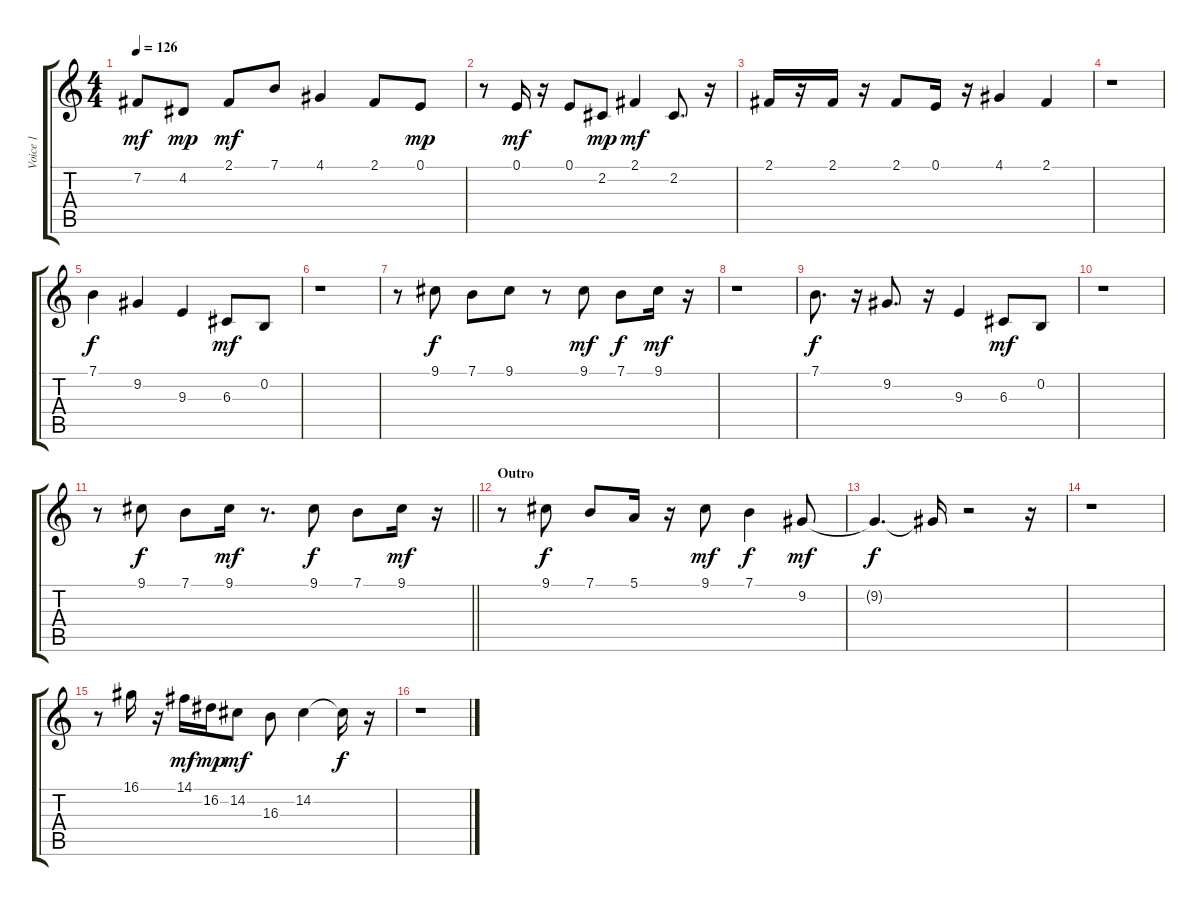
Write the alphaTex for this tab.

\track ("Voice 1" "Voice 1") {instrument lead1square}
\staff {score tabs}
\tuning (E4 B3 G3 D3 A2 E2) {hide}
\ts (4 4)
\tempo 126
\clef g2
\ks c
7.2.8{dy mf} 4.2.8{dy mp} 2.1.8{dy mf} 7.1.8 4.1.4 2.1.8 0.1.8{dy mp} |
r.8 0.1.16{dy mf} r.16 0.1.8 2.2.8{dy mp} 2.1.4{dy mf} 2.2.8{d} r.16 |
2.1.16 r.16 2.1.16 r.16 2.1.8 0.1.16 r.16 4.1.4 2.1.4 |
r.1 |
7.1.4{dy f} 9.2.4 9.3.4 6.3.8{dy mf} 0.2.8 |
r.1 |
r.8 9.1.8{dy f} 7.1.8 9.1.8 r.8 9.1.8{dy mf} 7.1.8{dy f} 9.1.16{dy mf} r.16 |
r.1 |
7.1.8{d dy f} r.16 9.2.8{d} r.16 9.3.4 6.3.8{dy mf} 0.2.8 |
r.1 |
\barLineRight lightlight
r.8 9.1.8{dy f} 7.1.8 9.1.16{dy mf} r.8{d} 9.1.8{dy f} 7.1.8 9.1.16{dy mf} r.16 |
\section ("" "Outro")
r.8 9.1.8{dy f} 7.1.8 5.1.16 r.16 9.1.8{dy mf} 7.1.4{dy f} 9.2.8{dy mf} |
9.2{t}.4{d dy f} 9.2{t}.16 r.2 r.16 |
r.1 |
r.8 16.1.16 r.16 14.1.16{dy mf} 16.2.16{dy mp} 14.2.8{dy mf} 16.3.8 14.2.4 14.2{t}.16{dy f} r.16 |
r.1
